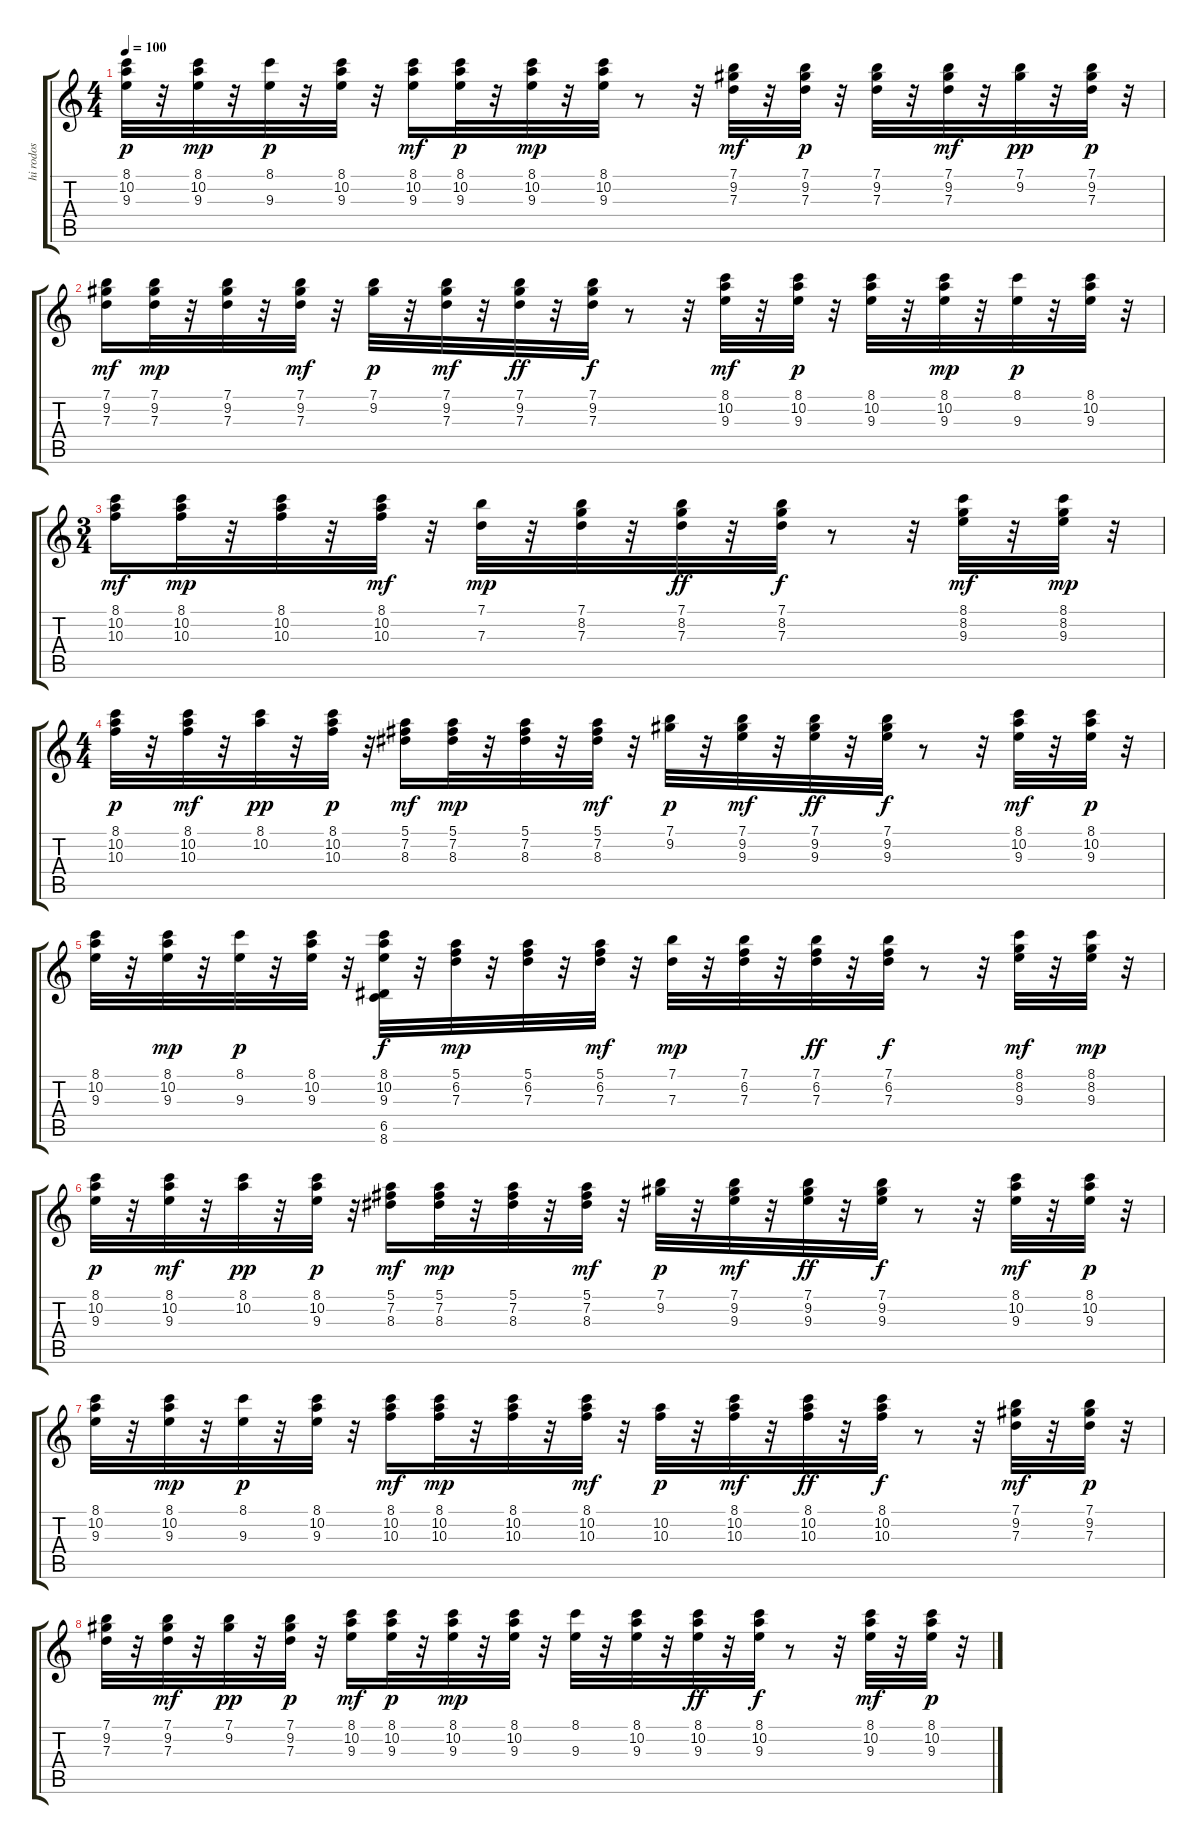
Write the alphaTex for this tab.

\track ("hi rodos" "hi rodos") {instrument electricguitarclean}
\staff {score tabs}
\tuning (E4 B3 G3 D3 A2 E2) {hide}
\ts (4 4)
\tempo 100
\clef g2
\ks c
(8.1 10.2 9.3).32{dy p} r.32 (8.1 10.2 9.3).32{dy mp} r.32 (8.1 9.3).32{dy p} r.32 (8.1 10.2 9.3).32 r.32 (8.1 10.2 9.3).16{dy mf} (8.1 10.2 9.3).32{dy p} r.32 (8.1 10.2 9.3).32{dy mp} r.32 (8.1 10.2 9.3).32 r.8 r.32 (7.1 9.2 7.3).32{dy mf} r.32 (7.1 9.2 7.3).32{dy p} r.32 (7.1 9.2 7.3).32 r.32 (7.1 9.2 7.3).32{dy mf} r.32 (7.1 9.2).32{dy pp} r.32 (7.1 9.2 7.3).32{dy p} r.32 |
(7.1 9.2 7.3).16{dy mf} (7.1 9.2 7.3).32{dy mp} r.32 (7.1 9.2 7.3).32 r.32 (7.1 9.2 7.3).32{dy mf} r.32 (7.1 9.2).32{dy p} r.32 (7.1 9.2 7.3).32{dy mf} r.32 (7.1 9.2 7.3).32{dy ff} r.32 (7.1 9.2 7.3).32{dy f} r.8 r.32 (8.1 10.2 9.3).32{dy mf} r.32 (8.1 10.2 9.3).32{dy p} r.32 (8.1 10.2 9.3).32 r.32 (8.1 10.2 9.3).32{dy mp} r.32 (8.1 9.3).32{dy p} r.32 (8.1 10.2 9.3).32 r.32 |
\ts (3 4)
(8.1 10.2 10.3).16{dy mf} (8.1 10.2 10.3).32{dy mp} r.32 (8.1 10.2 10.3).32 r.32 (8.1 10.2 10.3).32{dy mf} r.32 (7.1 7.3).32{dy mp} r.32 (7.1 8.2 7.3).32 r.32 (7.1 8.2 7.3).32{dy ff} r.32 (7.1 8.2 7.3).32{dy f} r.8 r.32 (8.1 8.2 9.3).32{dy mf} r.32 (8.1 8.2 9.3).32{dy mp} r.32 |
\ts (4 4)
(8.1 10.2 10.3).32{dy p} r.32 (8.1 10.2 10.3).32{dy mf} r.32 (8.1 10.2).32{dy pp} r.32 (8.1 10.2 10.3).32{dy p} r.32 (5.1 7.2 8.3).16{dy mf} (5.1 7.2 8.3).32{dy mp} r.32 (5.1 7.2 8.3).32 r.32 (5.1 7.2 8.3).32{dy mf} r.32 (7.1 9.2).32{dy p} r.32 (7.1 9.2 9.3).32{dy mf} r.32 (7.1 9.2 9.3).32{dy ff} r.32 (7.1 9.2 9.3).32{dy f} r.8 r.32 (8.1 10.2 9.3).32{dy mf} r.32 (8.1 10.2 9.3).32{dy p} r.32 |
(8.1 10.2 9.3).32 r.32 (8.1 10.2 9.3).32{dy mp} r.32 (8.1 9.3).32{dy p} r.32 (8.1 10.2 9.3).32 r.32 (8.1 10.2 9.3 6.5 8.6).32{dy f} r.32 (5.1 6.2 7.3).32{dy mp} r.32 (5.1 6.2 7.3).32 r.32 (5.1 6.2 7.3).32{dy mf} r.32 (7.1 7.3).32{dy mp} r.32 (7.1 6.2 7.3).32 r.32 (7.1 6.2 7.3).32{dy ff} r.32 (7.1 6.2 7.3).32{dy f} r.8 r.32 (8.1 8.2 9.3).32{dy mf} r.32 (8.1 8.2 9.3).32{dy mp} r.32 |
(8.1 10.2 9.3).32{dy p} r.32 (8.1 10.2 9.3).32{dy mf} r.32 (8.1 10.2).32{dy pp} r.32 (8.1 10.2 9.3).32{dy p} r.32 (5.1 7.2 8.3).16{dy mf} (5.1 7.2 8.3).32{dy mp} r.32 (5.1 7.2 8.3).32 r.32 (5.1 7.2 8.3).32{dy mf} r.32 (7.1 9.2).32{dy p} r.32 (7.1 9.2 9.3).32{dy mf} r.32 (7.1 9.2 9.3).32{dy ff} r.32 (7.1 9.2 9.3).32{dy f} r.8 r.32 (8.1 10.2 9.3).32{dy mf} r.32 (8.1 10.2 9.3).32{dy p} r.32 |
(8.1 10.2 9.3).32 r.32 (8.1 10.2 9.3).32{dy mp} r.32 (8.1 9.3).32{dy p} r.32 (8.1 10.2 9.3).32 r.32 (8.1 10.2 10.3).16{dy mf} (8.1 10.2 10.3).32{dy mp} r.32 (8.1 10.2 10.3).32 r.32 (8.1 10.2 10.3).32{dy mf} r.32 (10.2 10.3).32{dy p} r.32 (8.1 10.2 10.3).32{dy mf} r.32 (8.1 10.2 10.3).32{dy ff} r.32 (8.1 10.2 10.3).32{dy f} r.8 r.32 (7.1 9.2 7.3).32{dy mf} r.32 (7.1 9.2 7.3).32{dy p} r.32 |
(7.1 9.2 7.3).32 r.32 (7.1 9.2 7.3).32{dy mf} r.32 (7.1 9.2).32{dy pp} r.32 (7.1 9.2 7.3).32{dy p} r.32 (8.1 10.2 9.3).16{dy mf} (8.1 10.2 9.3).32{dy p} r.32 (8.1 10.2 9.3).32{dy mp} r.32 (8.1 10.2 9.3).32 r.32 (8.1 9.3).32 r.32 (8.1 10.2 9.3).32 r.32 (8.1 10.2 9.3).32{dy ff} r.32 (8.1 10.2 9.3).32{dy f} r.8 r.32 (8.1 10.2 9.3).32{dy mf} r.32 (8.1 10.2 9.3).32{dy p} r.32
